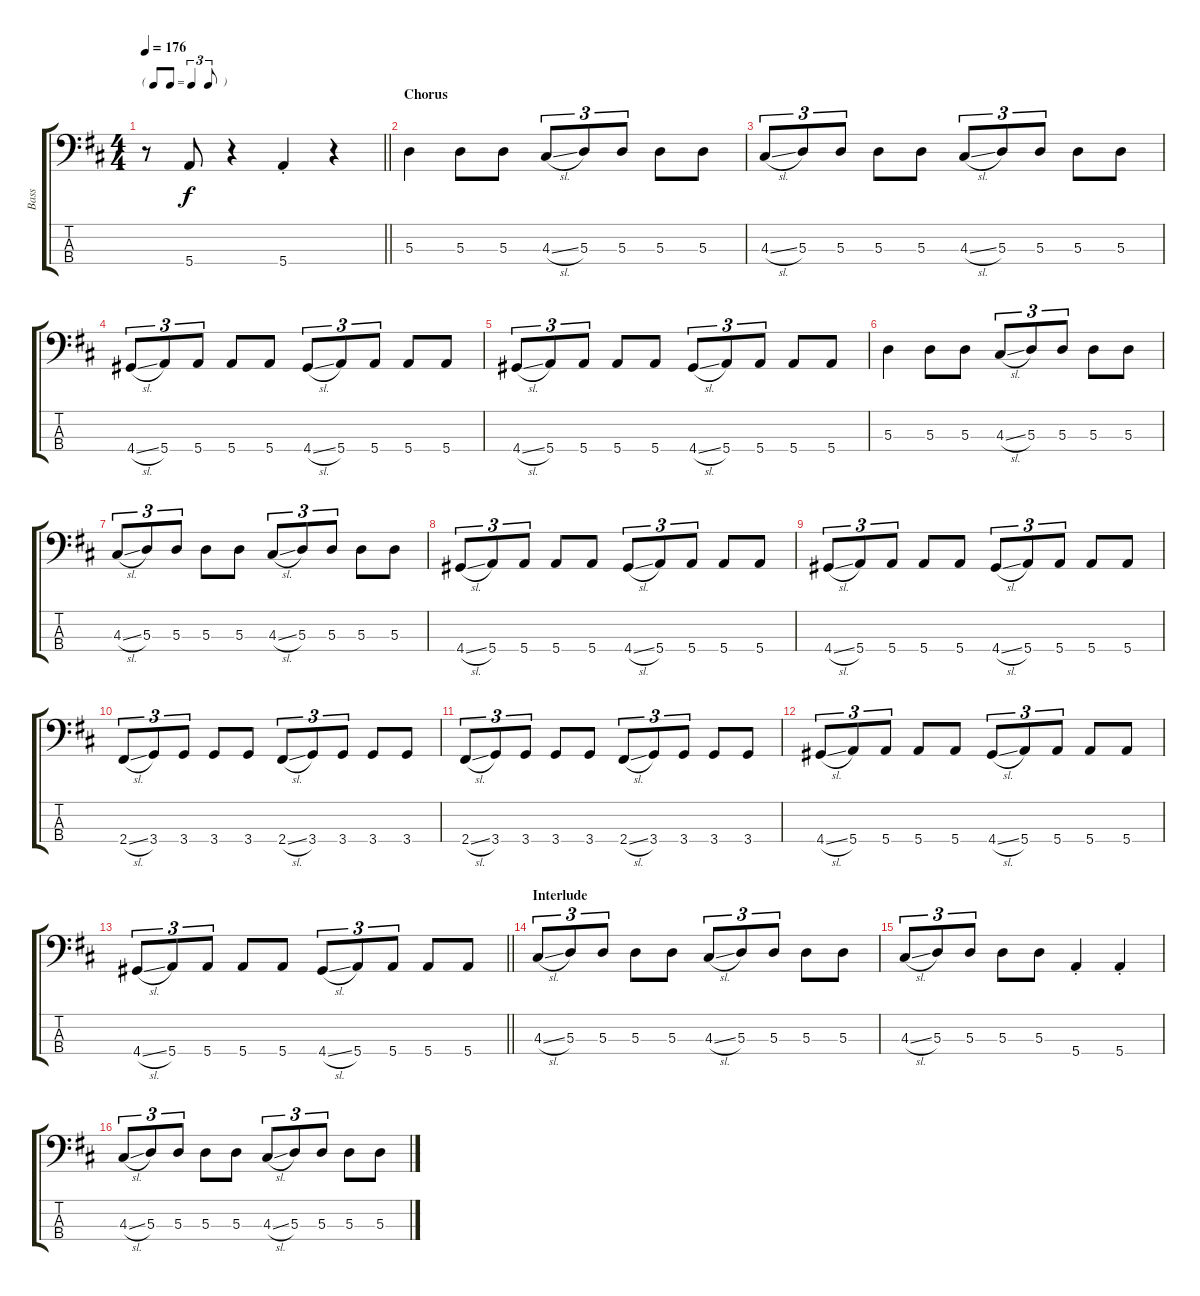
\track ("Bass" "Bass") {instrument electricbassfinger}
\staff {score tabs}
\tuning (G2 D2 A1 E1) {hide}
\ts (4 4)
\tf triplet8th
\tempo 176
\clef f4
\barLineRight lightlight
\ks d
r.8{dy f} 5.4.8 r.4 5.4{st}.4 r.4 |
\section ("" "Chorus")
5.3.4 5.3.8 5.3.8 4.3{sl}.8{tu (3 2)} 5.3.8{tu (3 2)} 5.3.8{tu (3 2)} 5.3.8 5.3.8 |
4.3{sl}.8{tu (3 2)} 5.3.8{tu (3 2)} 5.3.8{tu (3 2)} 5.3.8 5.3.8 4.3{sl}.8{tu (3 2)} 5.3.8{tu (3 2)} 5.3.8{tu (3 2)} 5.3.8 5.3.8 |
4.4{sl}.8{tu (3 2)} 5.4.8{tu (3 2)} 5.4.8{tu (3 2)} 5.4.8 5.4.8 4.4{sl}.8{tu (3 2)} 5.4.8{tu (3 2)} 5.4.8{tu (3 2)} 5.4.8 5.4.8 |
4.4{sl}.8{tu (3 2)} 5.4.8{tu (3 2)} 5.4.8{tu (3 2)} 5.4.8 5.4.8 4.4{sl}.8{tu (3 2)} 5.4.8{tu (3 2)} 5.4.8{tu (3 2)} 5.4.8 5.4.8 |
5.3.4 5.3.8 5.3.8 4.3{sl}.8{tu (3 2)} 5.3.8{tu (3 2)} 5.3.8{tu (3 2)} 5.3.8 5.3.8 |
4.3{sl}.8{tu (3 2)} 5.3.8{tu (3 2)} 5.3.8{tu (3 2)} 5.3.8 5.3.8 4.3{sl}.8{tu (3 2)} 5.3.8{tu (3 2)} 5.3.8{tu (3 2)} 5.3.8 5.3.8 |
4.4{sl}.8{tu (3 2)} 5.4.8{tu (3 2)} 5.4.8{tu (3 2)} 5.4.8 5.4.8 4.4{sl}.8{tu (3 2)} 5.4.8{tu (3 2)} 5.4.8{tu (3 2)} 5.4.8 5.4.8 |
4.4{sl}.8{tu (3 2)} 5.4.8{tu (3 2)} 5.4.8{tu (3 2)} 5.4.8 5.4.8 4.4{sl}.8{tu (3 2)} 5.4.8{tu (3 2)} 5.4.8{tu (3 2)} 5.4.8 5.4.8 |
2.4{sl}.8{tu (3 2)} 3.4.8{tu (3 2)} 3.4.8{tu (3 2)} 3.4.8 3.4.8 2.4{sl}.8{tu (3 2)} 3.4.8{tu (3 2)} 3.4.8{tu (3 2)} 3.4.8 3.4.8 |
2.4{sl}.8{tu (3 2)} 3.4.8{tu (3 2)} 3.4.8{tu (3 2)} 3.4.8 3.4.8 2.4{sl}.8{tu (3 2)} 3.4.8{tu (3 2)} 3.4.8{tu (3 2)} 3.4.8 3.4.8 |
4.4{sl}.8{tu (3 2)} 5.4.8{tu (3 2)} 5.4.8{tu (3 2)} 5.4.8 5.4.8 4.4{sl}.8{tu (3 2)} 5.4.8{tu (3 2)} 5.4.8{tu (3 2)} 5.4.8 5.4.8 |
\barLineRight lightlight
4.4{sl}.8{tu (3 2)} 5.4.8{tu (3 2)} 5.4.8{tu (3 2)} 5.4.8 5.4.8 4.4{sl}.8{tu (3 2)} 5.4.8{tu (3 2)} 5.4.8{tu (3 2)} 5.4.8 5.4.8 |
\section ("" "Interlude")
4.3{sl}.8{tu (3 2)} 5.3.8{tu (3 2)} 5.3.8{tu (3 2)} 5.3.8 5.3.8 4.3{sl}.8{tu (3 2)} 5.3.8{tu (3 2)} 5.3.8{tu (3 2)} 5.3.8 5.3.8 |
4.3{sl}.8{tu (3 2)} 5.3.8{tu (3 2)} 5.3.8{tu (3 2)} 5.3.8 5.3.8 5.4{st}.4 5.4{st}.4 |
4.3{sl}.8{tu (3 2)} 5.3.8{tu (3 2)} 5.3.8{tu (3 2)} 5.3.8 5.3.8 4.3{sl}.8{tu (3 2)} 5.3.8{tu (3 2)} 5.3.8{tu (3 2)} 5.3.8 5.3.8
